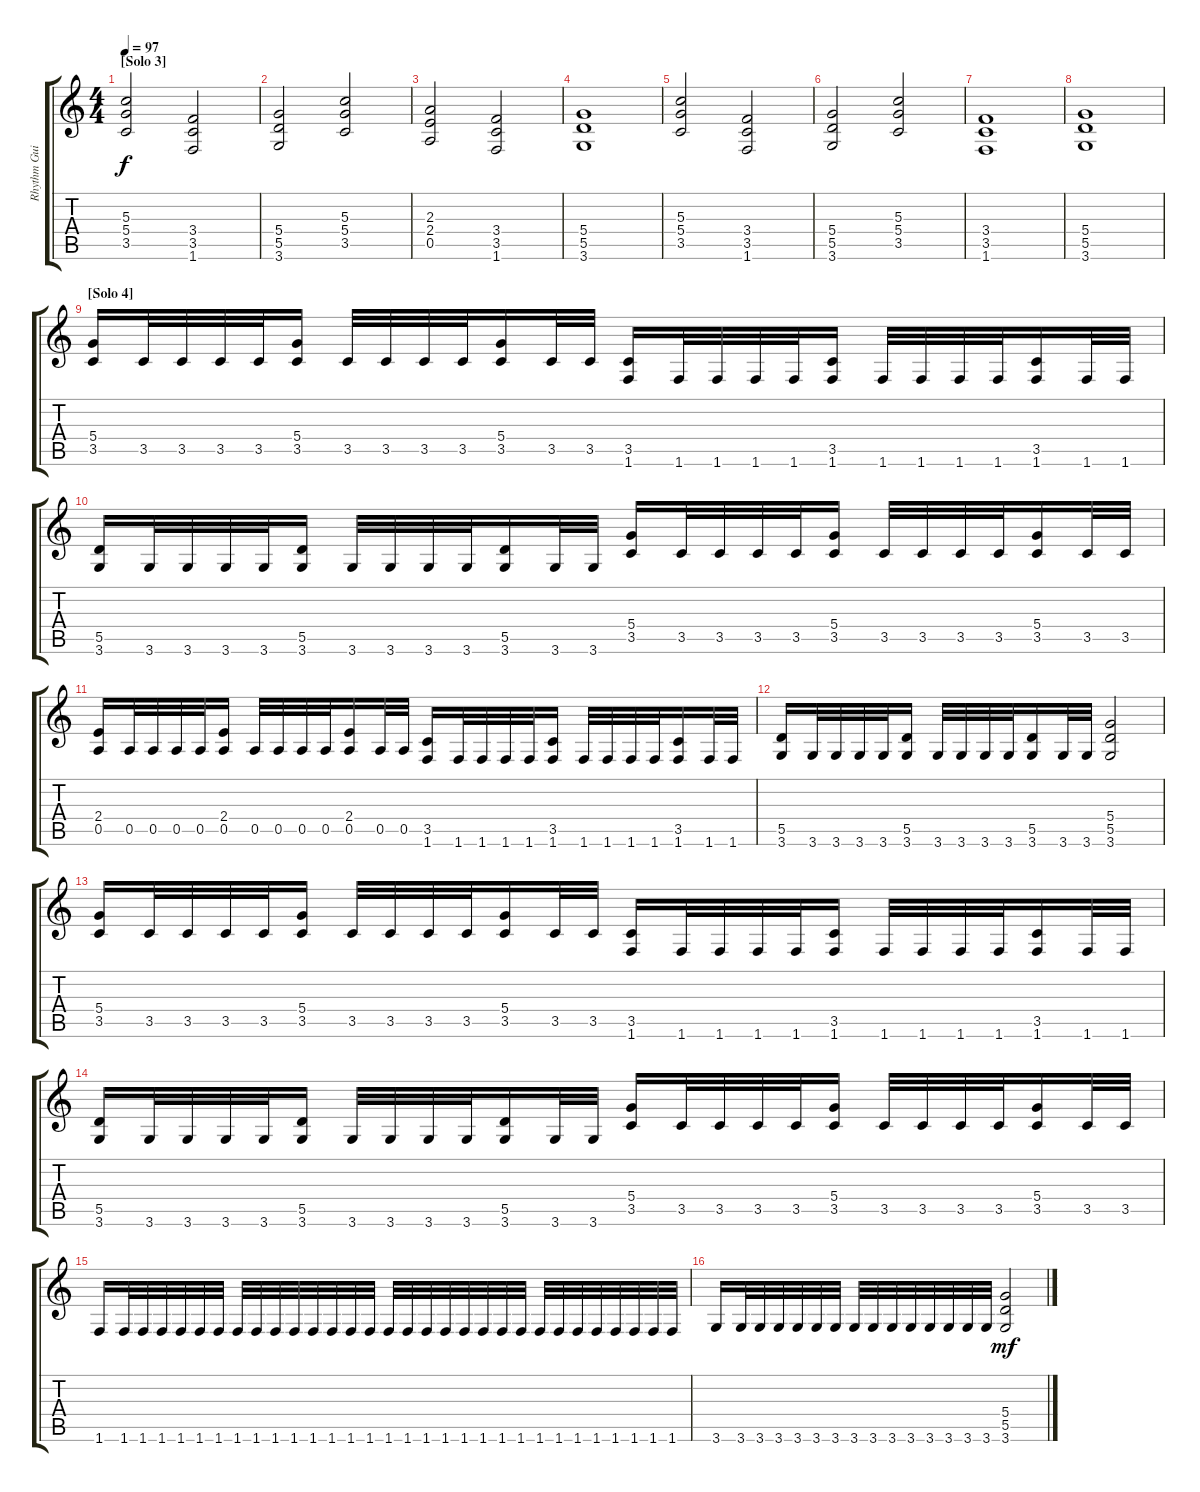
\track ("Rhythm Guitar 1" "Rhythm Gui") {instrument distortionguitar}
\staff {score tabs}
\tuning (E4 B3 G3 D3 A2 E2) {hide}
\ts (4 4)
\section ("" "[Solo 3]")
\tempo 97
\clef g2
\ks c
(5.3 5.4 3.5).2{dy f} (3.4 3.5 1.6).2 |
(5.4 5.5 3.6).2 (5.3 5.4 3.5).2 |
(2.3 2.4 0.5).2 (3.4 3.5 1.6).2 |
(5.4 5.5 3.6).1 |
(5.3 5.4 3.5).2 (3.4 3.5 1.6).2 |
(5.4 5.5 3.6).2 (5.3 5.4 3.5).2 |
(3.4 3.5 1.6).1 |
(5.4 5.5 3.6).1 |
\section ("" "[Solo 4]")
(5.4 3.5).16 3.5.32 3.5.32 3.5.32 3.5.32 (5.4 3.5).16 3.5.32 3.5.32 3.5.32 3.5.32 (5.4 3.5).16 3.5.32 3.5.32 (3.5 1.6).16 1.6.32 1.6.32 1.6.32 1.6.32 (3.5 1.6).16 1.6.32 1.6.32 1.6.32 1.6.32 (3.5 1.6).16 1.6.32 1.6.32 |
(5.5 3.6).16 3.6.32 3.6.32 3.6.32 3.6.32 (5.5 3.6).16 3.6.32 3.6.32 3.6.32 3.6.32 (5.5 3.6).16 3.6.32 3.6.32 (5.4 3.5).16 3.5.32 3.5.32 3.5.32 3.5.32 (5.4 3.5).16 3.5.32 3.5.32 3.5.32 3.5.32 (5.4 3.5).16 3.5.32 3.5.32 |
(2.4 0.5).16 0.5.32 0.5.32 0.5.32 0.5.32 (2.4 0.5).16 0.5.32 0.5.32 0.5.32 0.5.32 (2.4 0.5).16 0.5.32 0.5.32 (3.5 1.6).16 1.6.32 1.6.32 1.6.32 1.6.32 (3.5 1.6).16 1.6.32 1.6.32 1.6.32 1.6.32 (3.5 1.6).16 1.6.32 1.6.32 |
(5.5 3.6).16 3.6.32 3.6.32 3.6.32 3.6.32 (5.5 3.6).16 3.6.32 3.6.32 3.6.32 3.6.32 (5.5 3.6).16 3.6.32 3.6.32 (5.4 5.5 3.6).2 |
(5.4 3.5).16 3.5.32 3.5.32 3.5.32 3.5.32 (5.4 3.5).16 3.5.32 3.5.32 3.5.32 3.5.32 (5.4 3.5).16 3.5.32 3.5.32 (3.5 1.6).16 1.6.32 1.6.32 1.6.32 1.6.32 (3.5 1.6).16 1.6.32 1.6.32 1.6.32 1.6.32 (3.5 1.6).16 1.6.32 1.6.32 |
(5.5 3.6).16 3.6.32 3.6.32 3.6.32 3.6.32 (5.5 3.6).16 3.6.32 3.6.32 3.6.32 3.6.32 (5.5 3.6).16 3.6.32 3.6.32 (5.4 3.5).16 3.5.32 3.5.32 3.5.32 3.5.32 (5.4 3.5).16 3.5.32 3.5.32 3.5.32 3.5.32 (5.4 3.5).16 3.5.32 3.5.32 |
1.6.16 1.6.32 1.6.32 1.6.32 1.6.32 1.6.32 1.6.32 1.6.32 1.6.32 1.6.32 1.6.32 1.6.32 1.6.32 1.6.32 1.6.32 1.6.32 1.6.32 1.6.32 1.6.32 1.6.32 1.6.32 1.6.32 1.6.32 1.6.32 1.6.32 1.6.32 1.6.32 1.6.32 1.6.32 1.6.32 1.6.32 |
3.6.16 3.6.32 3.6.32 3.6.32 3.6.32 3.6.32 3.6.32 3.6.32 3.6.32 3.6.32 3.6.32 3.6.32 3.6.32 3.6.32 3.6.32 (5.4 5.5 3.6).2{dy mf}
